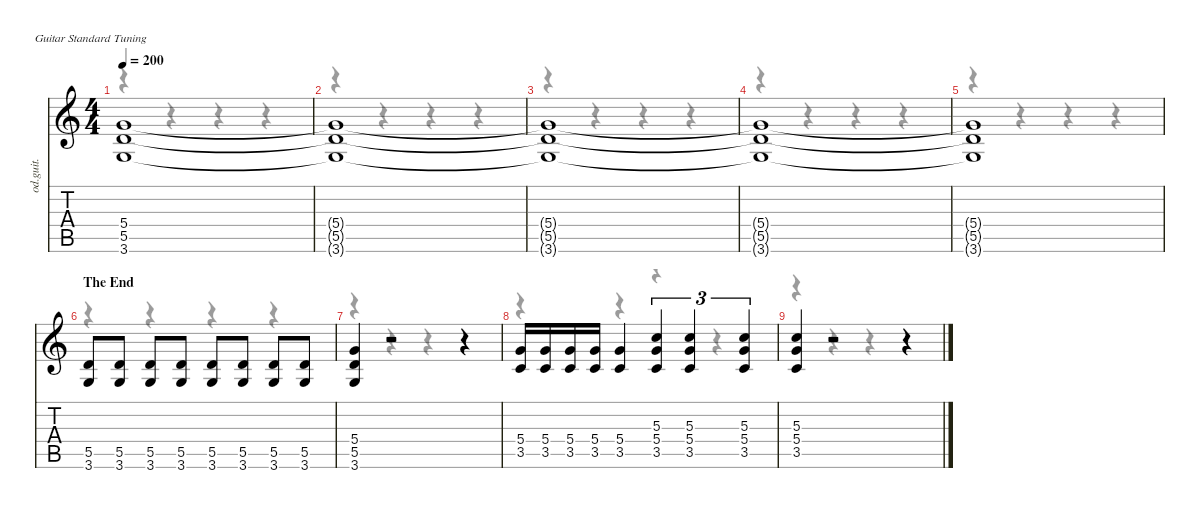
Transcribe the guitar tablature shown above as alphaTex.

\defaultSystemsLayout 4
\hideDynamics
\bracketExtendMode nobrackets
\otherSystemsTrackNameOrientation horizontal
\track ("Herman Li (Rythm Guitar)" "od.guit.") {instrument overdrivenguitar}
\staff {score tabs}
\tuning (E4 B3 G3 D3 A2 E2)
\voice
\ts (4 4)
\tempo 200
\clef g2
\ks c
(5.4{t} 5.5{t} 3.6{t}).1{dy f beam Up} |
(5.4{t} 5.5{t} 3.6{t}).1{beam Up} |
(5.4{t} 5.5{t} 3.6{t}).1{beam Up} |
(5.4{t} 5.5{t} 3.6{t}).1{beam Up} |
(5.4{t} 5.5{t} 3.6{t}).1{beam Up} |
\section ("" "The End")
(5.5 3.6).8{beam Up} (5.5 3.6).8{beam Up} (5.5 3.6).8{beam Up} (5.5 3.6).8{beam Up} (5.5 3.6).8{beam Up} (5.5 3.6).8{beam Up} (5.5 3.6).8{beam Up} (5.5 3.6).8{beam Up} |
(5.4 5.5 3.6).4{beam Up} r.2{beam Up} r.4{beam Up} |
(5.4 3.5).16{beam Up} (5.4 3.5).16{beam Up} (5.4 3.5).16{beam Up} (5.4 3.5).16{beam Up} (5.4 3.5).4{beam Up} (5.3 5.4 3.5).4{tu (3 2) beam Up} (5.3 5.4 3.5).4{tu (3 2) beam Up} (5.3 5.4 3.5).4{tu (3 2) beam Up} |
(5.3 5.4 3.5).4{beam Up} r.2{beam Up} r.4{beam Up}
\voice
\clef g2
\ottava regular
\simile none
\ks c
r.4{dy mf beam Down} r.4{beam Down} r.4{beam Down} r.4{beam Down} |
r.4{beam Down} r.4{beam Down} r.4{beam Down} r.4{beam Down} |
r.4{beam Down} r.4{beam Down} r.4{beam Down} r.4{beam Down} |
r.4{beam Down} r.4{beam Down} r.4{beam Down} r.4{beam Down} |
r.4{beam Down} r.4{beam Down} r.4{beam Down} r.4{beam Down} |
r.4{beam Down} r.4{beam Down} r.4{beam Down} r.4{beam Down} |
r.4{beam Down} r.4{beam Down} r.4{beam Down} r.4{beam Down} |
r.4{beam Down} r.4{beam Down} r.4{beam Down} r.4{beam Down} |
r.4{beam Down} r.4{beam Down} r.4{beam Down} r.4{beam Down}
